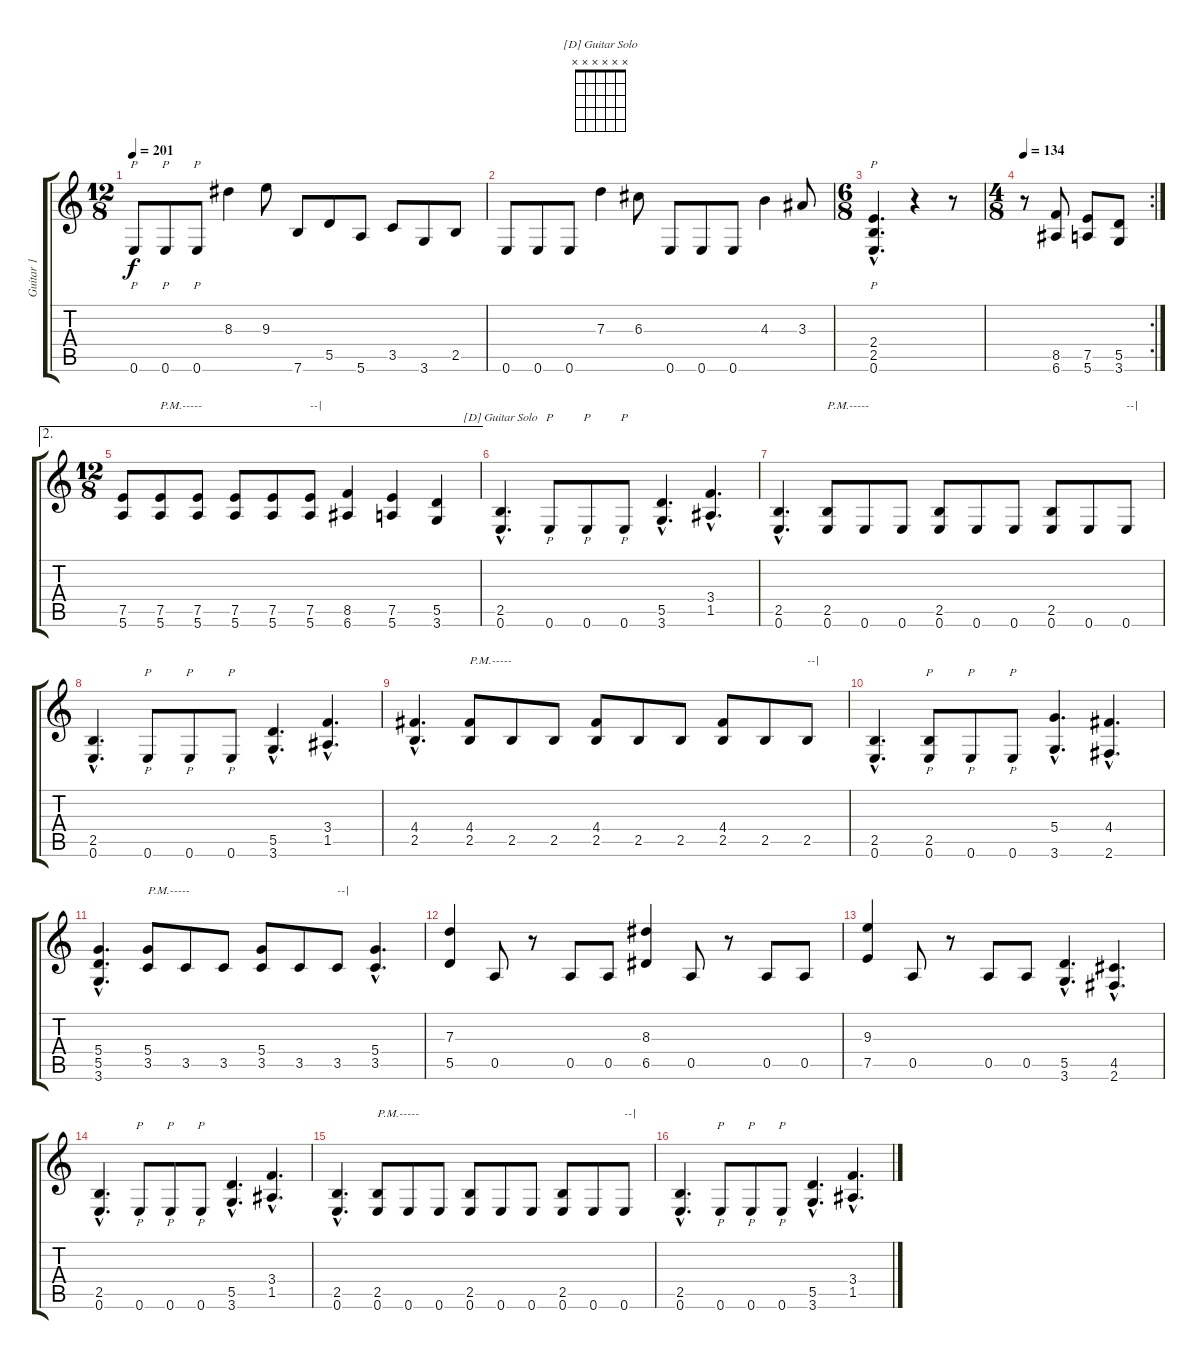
\track ("Guitar 1" "Guitar 1") {instrument overdrivenguitar}
\staff {score tabs}
\tuning (E4 B3 G3 D3 A2 E2) {hide}
\chord ("[D] Guitar Solo" x x x x x x) {firstfret 0}
\ts (12 8)
\tempo 201
\clef g2
\ks c
0.6.8{p dy f} 0.6.8{p} 0.6.8{p} 8.3.4 9.3.8 7.6.8 5.5.8 5.6.8 3.5.8 3.6.8 2.5.8 |
0.6.8 0.6.8 0.6.8 7.3.4 6.3.8 0.6.8 0.6.8 0.6.8 4.3.4 3.3.8 |
\ts (6 8)
(2.4{hac} 2.5{hac} 0.6{hac}).4{p d} r.4 r.8 |
\rc 2
\ts (4 8)
\tempo 134
r.8 (8.5 6.6).8 (7.5 5.6).8 (5.5 3.6).8 |
\ae 2
\ts (12 8)
(7.5 5.6).8 (7.5 5.6).8{txt "P.M.-----"} (7.5 5.6).8 (7.5 5.6).8 (7.5 5.6).8 (7.5 5.6).8{txt "--|"} (8.5 6.6).4 (7.5 5.6).4 (5.5 3.6).4 |
(2.5{hac} 0.6{hac}).4{d ch "[D] Guitar Solo"} 0.6.8{p} 0.6.8{p} 0.6.8{p} (5.5{hac} 3.6{hac}).4{d} (3.4{hac} 1.5{hac}).4{d} |
(2.5{hac} 0.6{hac}).4{d} (2.5 0.6).8{txt "P.M.-----"} 0.6.8 0.6.8 (2.5 0.6).8 0.6.8 0.6.8 (2.5 0.6).8 0.6.8 0.6.8{txt "--|"} |
(2.5{hac} 0.6{hac}).4{d} 0.6.8{p} 0.6.8{p} 0.6.8{p} (5.5{hac} 3.6{hac}).4{d} (3.4{hac} 1.5{hac}).4{d} |
(4.4{hac} 2.5{hac}).4{d} (4.4 2.5).8{txt "P.M.-----"} 2.5.8 2.5.8 (4.4 2.5).8 2.5.8 2.5.8 (4.4 2.5).8 2.5.8 2.5.8{txt "--|"} |
(2.5{hac} 0.6{hac}).4{d} (2.5 0.6).8{p} 0.6.8{p} 0.6.8{p} (5.4{hac} 3.6{hac}).4{d} (4.4{hac} 2.6{hac}).4{d} |
(5.4{hac} 5.5{hac} 3.6{hac}).4{d} (5.4 3.5).8{txt "P.M.-----"} 3.5.8 3.5.8 (5.4 3.5).8 3.5.8 3.5.8{txt "--|"} (5.4{hac} 3.5{hac}).4{d} |
(7.3 5.5).4 0.5.8 r.8 0.5.8 0.5.8 (8.3 6.5).4 0.5.8 r.8 0.5.8 0.5.8 |
(9.3 7.5).4 0.5.8 r.8 0.5.8 0.5.8 (5.5{hac} 3.6{hac}).4{d} (4.5{hac} 2.6{hac}).4{d} |
(2.5{hac} 0.6{hac}).4{d} 0.6.8{p} 0.6.8{p} 0.6.8{p} (5.5{hac} 3.6{hac}).4{d} (3.4{hac} 1.5{hac}).4{d} |
(2.5{hac} 0.6{hac}).4{d} (2.5 0.6).8{txt "P.M.-----"} 0.6.8 0.6.8 (2.5 0.6).8 0.6.8 0.6.8 (2.5 0.6).8 0.6.8 0.6.8{txt "--|"} |
(2.5{hac} 0.6{hac}).4{d} 0.6.8{p} 0.6.8{p} 0.6.8{p} (5.5{hac} 3.6{hac}).4{d} (3.4{hac} 1.5{hac}).4{d}
